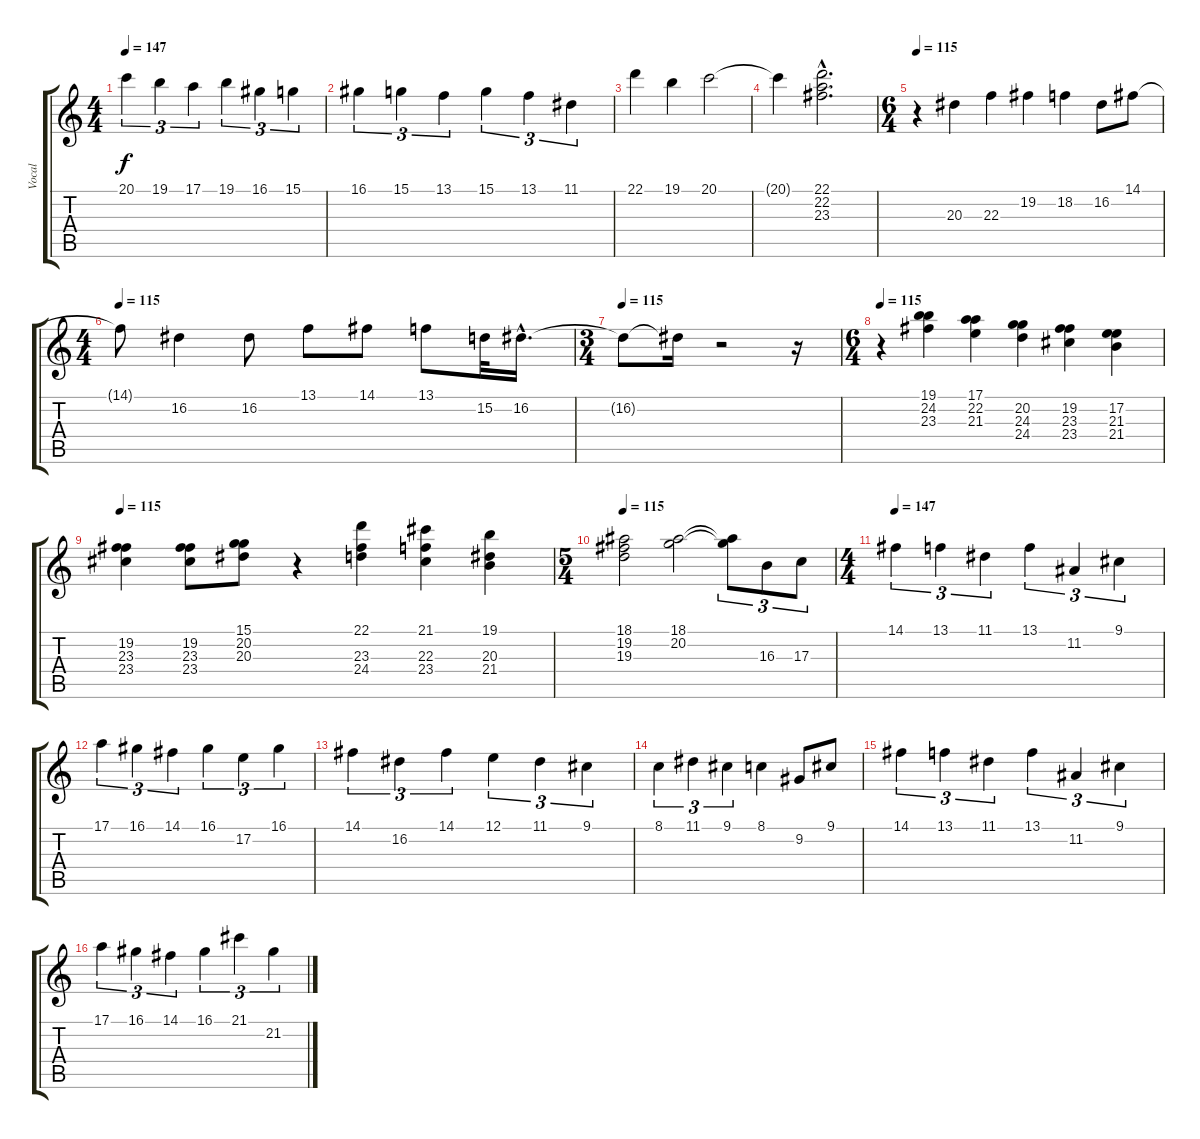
\track ("Vocal" "Vocal") {instrument voiceoohs}
\staff {score tabs}
\tuning (E4 B3 G3 D3 A2 E2) {hide}
\ts (4 4)
\tempo 147
\clef g2
\ks c
20.1.4{tu (3 2) dy f} 19.1.4{tu (3 2)} 17.1.4{tu (3 2)} 19.1.4{tu (3 2)} 16.1.4{tu (3 2)} 15.1.4{tu (3 2)} |
16.1.4{tu (3 2)} 15.1.4{tu (3 2)} 13.1.4{tu (3 2)} 15.1.4{tu (3 2)} 13.1.4{tu (3 2)} 11.1.4{tu (3 2)} |
22.1.4 19.1.4 20.1.2 |
20.1{t}.4 (22.1{hac} 22.2{hac} 23.3{hac}).2{d} |
\ts (6 4)
\tempo 115
r.4 20.3.4 22.3.4 19.2.4 18.2.4 16.2.8 14.1.8 |
\ts (4 4)
\tempo 115
14.1{t}.8 16.2.4 16.2.8 13.1.8 14.1.8 13.1.8 15.2.32 16.2{hac}.16{d} |
\ts (3 4)
\tempo 115
16.2{t}.8 16.2{t}.16 r.2 r.16 |
\ts (6 4)
\tempo 115
r.4 (19.1 24.2 23.3).4 (17.1 22.2 21.3).4 (20.2 24.3 24.4).4 (19.2 23.3 23.4).4 (17.2 21.3 21.4).4 |
\tempo 115
(19.2 23.3 23.4).4 (19.2 23.3 23.4).8 (15.1 20.2 20.3).8 r.4 (22.1 23.3 24.4).4 (21.1 22.3 23.4).4 (19.1 20.3 21.4).4 |
\ts (5 4)
\tempo 115
(18.1 19.2 19.3).2 (18.1 20.2).2 (18.1{t} 20.2{t}).8{tu (3 2)} 16.3.8{tu (3 2)} 17.3.8{tu (3 2)} |
\ts (4 4)
\tempo 147
14.1.4{tu (3 2)} 13.1.4{tu (3 2)} 11.1.4{tu (3 2)} 13.1.4{tu (3 2)} 11.2.4{tu (3 2)} 9.1.4{tu (3 2)} |
17.1.4{tu (3 2)} 16.1.4{tu (3 2)} 14.1.4{tu (3 2)} 16.1.4{tu (3 2)} 17.2.4{tu (3 2)} 16.1.4{tu (3 2)} |
14.1.4{tu (3 2)} 16.2.4{tu (3 2)} 14.1.4{tu (3 2)} 12.1.4{tu (3 2)} 11.1.4{tu (3 2)} 9.1.4{tu (3 2)} |
8.1.4{tu (3 2)} 11.1.4{tu (3 2)} 9.1.4{tu (3 2)} 8.1.4 9.2.8 9.1.8 |
14.1.4{tu (3 2)} 13.1.4{tu (3 2)} 11.1.4{tu (3 2)} 13.1.4{tu (3 2)} 11.2.4{tu (3 2)} 9.1.4{tu (3 2)} |
17.1.4{tu (3 2)} 16.1.4{tu (3 2)} 14.1.4{tu (3 2)} 16.1.4{tu (3 2)} 21.1.4{tu (3 2)} 21.2.4{tu (3 2)}
